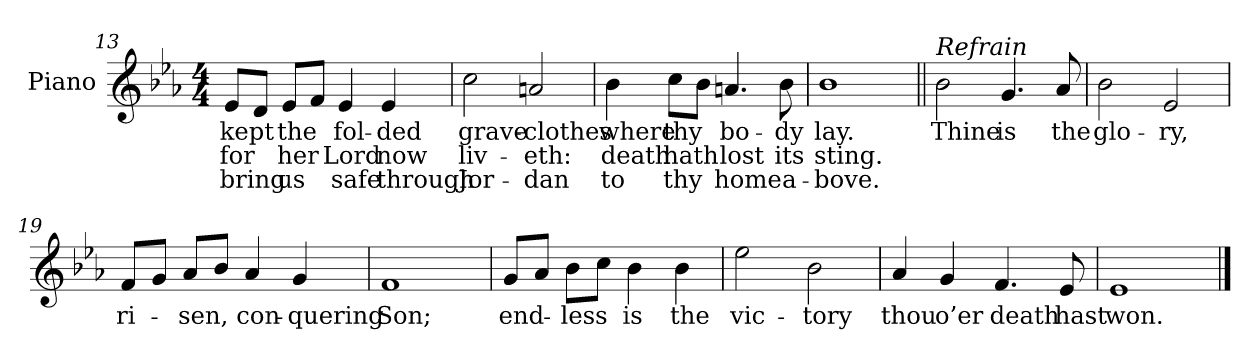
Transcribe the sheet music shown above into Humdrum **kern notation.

**kern	**text	**text	**text
*part1	*part1	*part1	*part1
*staff1	*staff1	*staff1	*staff1
*I"Piano	*	*	*
*I'Pno.	*	*	*
!!LO:LB:g=z
*clefG2	*	*	*
*k[b-e-a-]	*	*	*
*E-:	*	*	*
*M4/4	*	*	*
=13	=13	=13	=13
!	!LO:LY:b:color=#000000	!LO:LY:b:color=#000000	!LO:LY:b:color=#000000
8e-i/L	kept	for	bring
8di/J	.	.	.
!	!LO:LY:b:color=#000000	!LO:LY:b:color=#000000	!LO:LY:b:color=#000000
8e-i/L	the	her	us
8fi/J	.	.	.
!	!LO:LY:b:color=#000000	!LO:LY:b:color=#000000	!LO:LY:b:color=#000000
4e-i/	fol-	Lord	safe
!	!LO:LY:b:color=#000000	!LO:LY:b:color=#000000	!LO:LY:b:color=#000000
4e-i/	-ded	now	through
=14	=14	=14	=14
!	!LO:LY:b:color=#000000	!LO:LY:b:color=#000000	!LO:LY:b:color=#000000
2cci\	grave-	liv-	Jor-
!	!LO:LY:b:color=#000000	!LO:LY:b:color=#000000	!LO:LY:b:color=#000000
2ani/	-clothes	-eth:	-dan
=15	=15	=15	=15
!	!LO:LY:b:color=#000000	!LO:LY:b:color=#000000	!LO:LY:b:color=#000000
4b-i\	where	death	to
!	!LO:LY:b:color=#000000	!LO:LY:b:color=#000000	!LO:LY:b:color=#000000
8cci\L	thy	hath	thy
8b-i\J	.	.	.
!	!LO:LY:b:color=#000000	!LO:LY:b:color=#000000	!LO:LY:b:color=#000000
4.ani/	bo-	lost	home
!	!LO:LY:b:color=#000000	!LO:LY:b:color=#000000	!LO:LY:b:color=#000000
8b-i\	-dy	its	a-
=16	=16	=16	=16
!	!LO:LY:b:color=#000000	!LO:LY:b:color=#000000	!LO:LY:b:color=#000000
1b-i	lay.	sting.	-bove.
!!LO:LB:g=z
=17||	=17||	=17||	=17||
!LO:TX:a:i:t=Refrain	!	!	!
!	!LO:LY:b:color=#000000	!	!
2b-i\	Thine	.	.
!	!LO:LY:b:color=#000000	!	!
4.gi/	is	.	.
!	!LO:LY:b:color=#000000	!	!
8a-i/	the	.	.
=18	=18	=18	=18
!	!LO:LY:b:color=#000000	!	!
2b-i\	glo-	.	.
!	!LO:LY:b:color=#000000	!	!
2e-i/	-ry,	.	.
=19	=19	=19	=19
!	!LO:LY:b:color=#000000	!	!
8fi/L	ri-	.	.
8gi/J	.	.	.
!	!LO:LY:b:color=#000000	!	!
8a-i/L	-sen,	.	.
8b-i/J	.	.	.
!	!LO:LY:b:color=#000000	!	!
4a-i/	con-	.	.
!	!LO:LY:b:color=#000000	!	!
4gi/	-quering	.	.
=20	=20	=20	=20
!	!LO:LY:b:color=#000000	!	!
1fi	Son;	.	.
!!LO:LB:g=z
=21	=21	=21	=21
!	!LO:LY:b:color=#000000	!	!
8gi/L	end-	.	.
8a-i/J	.	.	.
!	!LO:LY:b:color=#000000	!	!
8b-i\L	-less	.	.
8cci\J	.	.	.
!	!LO:LY:b:color=#000000	!	!
4b-i\	is	.	.
!	!LO:LY:b:color=#000000	!	!
4b-i\	the	.	.
=22	=22	=22	=22
!	!LO:LY:b:color=#000000	!	!
2ee-i\	vic-	.	.
!	!LO:LY:b:color=#000000	!	!
2b-i\	-tory	.	.
=23	=23	=23	=23
!	!LO:LY:b:color=#000000	!	!
4a-i/	thou	.	.
!	!LO:LY:b:color=#000000	!	!
4gi/	o’er	.	.
!	!LO:LY:b:color=#000000	!	!
4.fi/	death	.	.
!	!LO:LY:b:color=#000000	!	!
8e-i/	hast	.	.
=24	=24	=24	=24
!	!LO:LY:b:color=#000000	!	!
1e-i	won.	.	.
==	==	==	==
*-	*-	*-	*-
